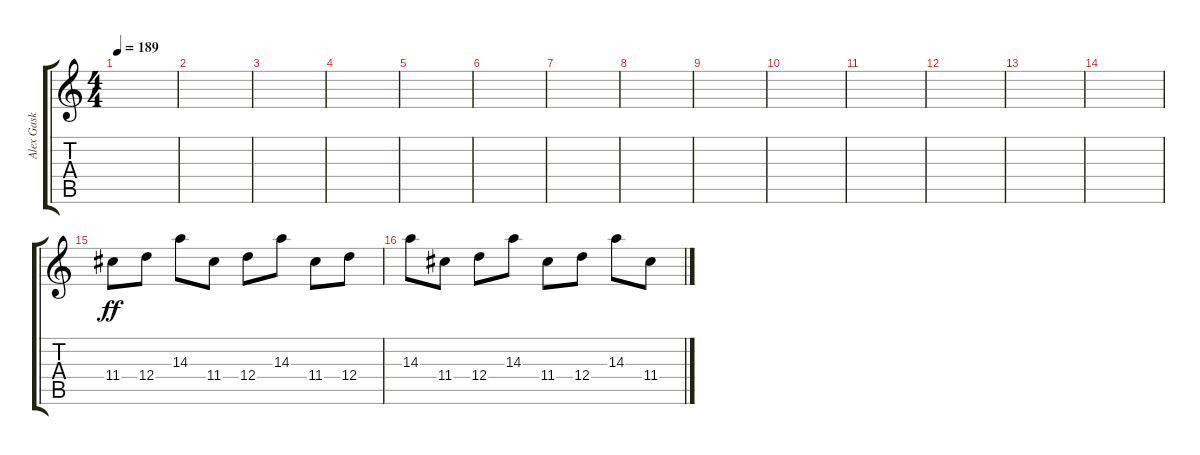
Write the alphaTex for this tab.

\track (" Alex Gaskarth" " Alex Gask") {instrument distortionguitar}
\staff {score tabs}
\tuning (E4 B3 G3 D3 A2 D2) {hide}
\ts (4 4)
\tempo 189
\clef g2
\ks c
|
|
|
|
|
|
|
|
|
|
|
|
|
|
11.4.8{dy ff} 12.4.8 14.3.8 11.4.8 12.4.8 14.3.8 11.4.8 12.4.8 |
14.3.8 11.4.8 12.4.8 14.3.8 11.4.8 12.4.8 14.3.8 11.4.8
